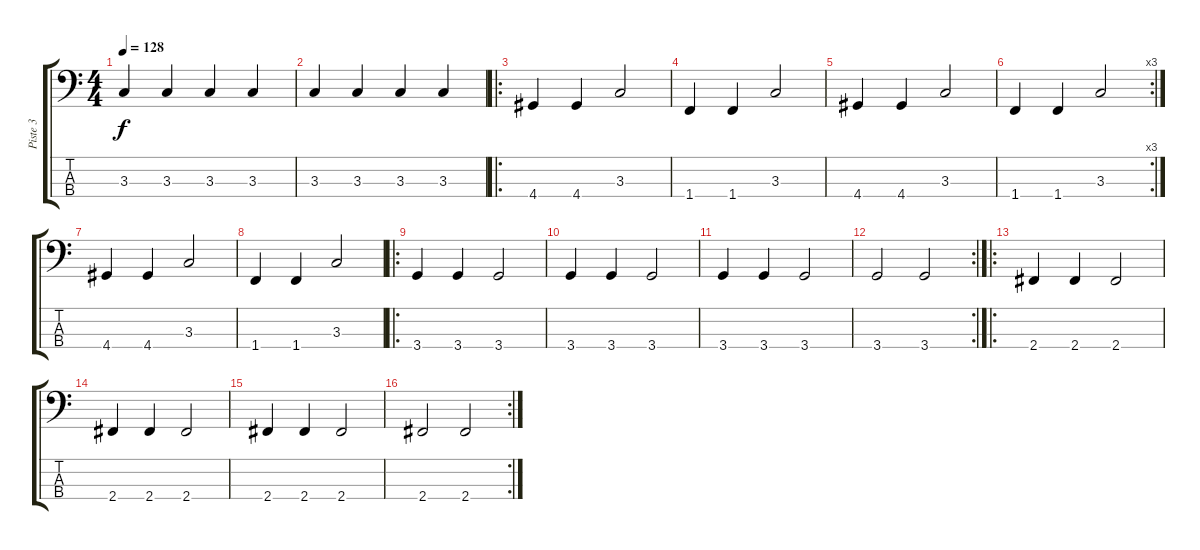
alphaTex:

\track ("Piste 3" "Piste 3") {instrument electricbassfinger}
\staff {score tabs}
\tuning (G2 D2 A1 E1) {hide}
\ts (4 4)
\tempo 128
\clef f4
\ks c
3.3.4{dy f} 3.3.4 3.3.4 3.3.4 |
3.3.4 3.3.4 3.3.4 3.3.4 |
\ro
4.4.4 4.4.4 3.3.2 |
1.4.4 1.4.4 3.3.2 |
4.4.4 4.4.4 3.3.2 |
\rc 3
1.4.4 1.4.4 3.3.2 |
4.4.4 4.4.4 3.3.2 |
1.4.4 1.4.4 3.3.2 |
\ro
3.4.4 3.4.4 3.4.2 |
3.4.4 3.4.4 3.4.2 |
3.4.4 3.4.4 3.4.2 |
\rc 2
3.4.2 3.4.2 |
\ro
2.4.4 2.4.4 2.4.2 |
2.4.4 2.4.4 2.4.2 |
2.4.4 2.4.4 2.4.2 |
\rc 2
2.4.2 2.4.2
